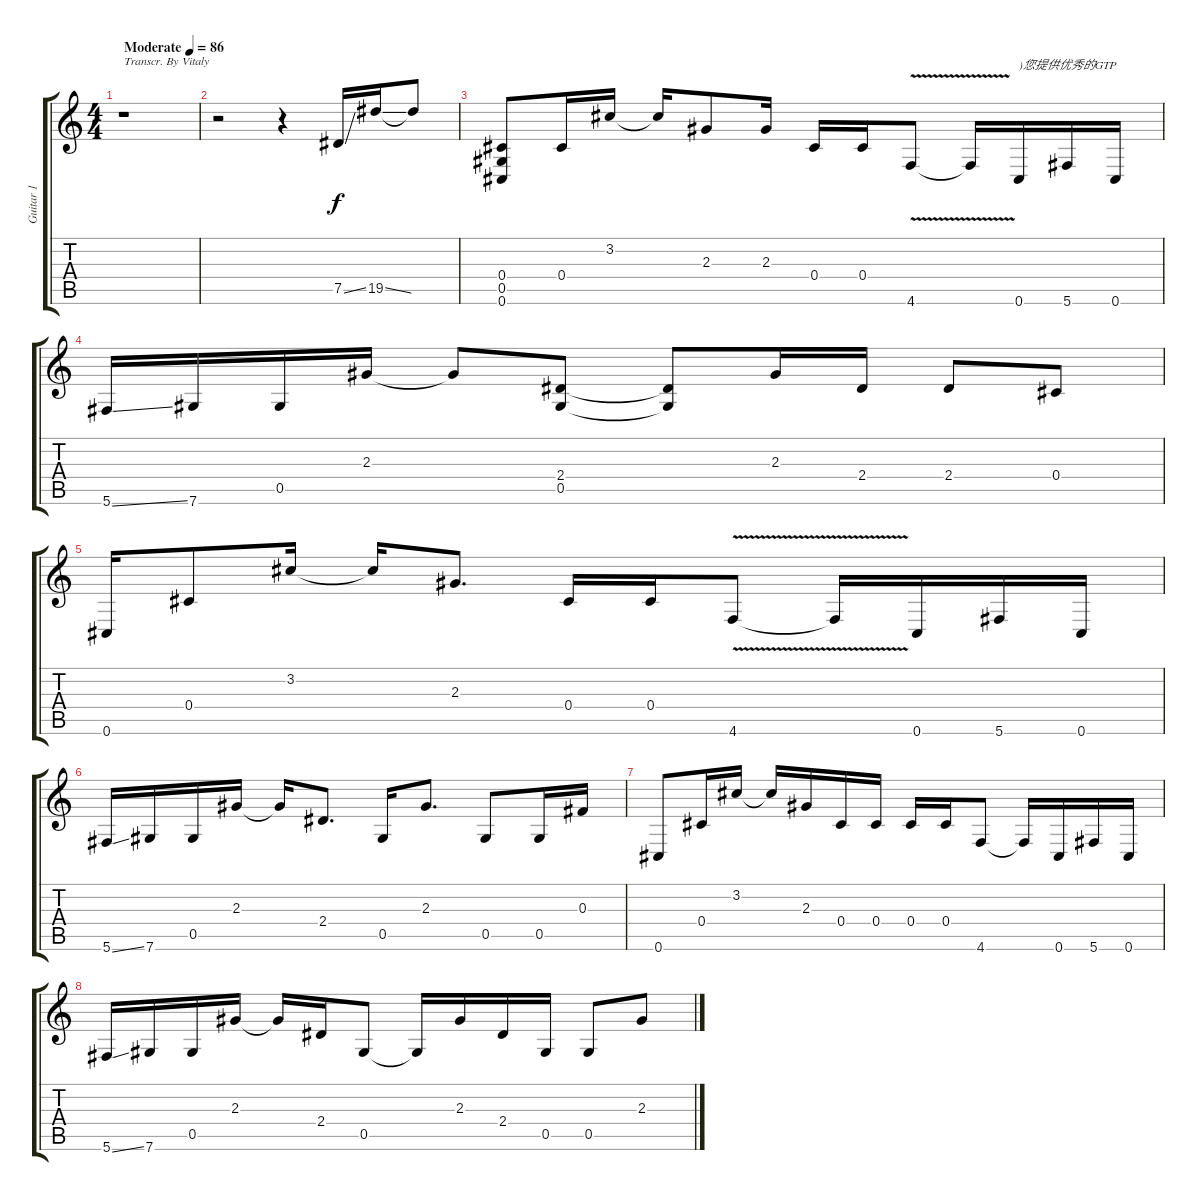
\track ("Guitar 1" "Guitar 1") {instrument overdrivenguitar}
\staff {score tabs}
\tuning (Eb4 Bb3 Gb3 Db3 Ab2 Db2) {hide}
\ts (4 4)
\tempo (86 "Moderate")
\clef g2
\ks c
r.1{txt "Transcr. By Vitaly" dy f instrument overdrivenguitar} |
r.2 r.4 7.5{ss}.16 19.5{ss}.16 19.5{t}.8 |
(0.4 0.5 0.6).8 0.4.16 3.2.16 3.2{t}.16 2.3.8 2.3.16 0.4.16 0.4.16 4.6{v}.8 4.6{t}.16 0.6.16{txt ")您提供优秀的GTP"} 5.6.16 0.6.16 |
5.6{ss}.16 7.6.16 0.5.16 2.3.16 2.3{t}.8 (2.4 0.5).8 (2.4{t} 0.5{t}).8 2.3.16 2.4.16 2.4.8 0.4.8 |
0.6.16 0.4.8 3.2.16 3.2{t}.16 2.3.8{d} 0.4.16 0.4.16 4.6{v}.8 4.6{t}.16 0.6.16 5.6.16 0.6.16 |
5.6{ss}.16 7.6.16 0.5.16 2.3.16 2.3{t}.16 2.4.8{d} 0.5.16 2.3.8{d} 0.5.8 0.5.16 0.3.16 |
0.6.8 0.4.16 3.2.16 3.2{t}.16 2.3.16 0.4.16 0.4.16 0.4.16 0.4.16 4.6.8 4.6{t}.16 0.6.16 5.6.16 0.6.16 |
5.6{ss}.16 7.6.16 0.5.16 2.3.16 2.3{t}.16 2.4.16 0.5.8 0.5{t}.16 2.3.16 2.4.16 0.5.16 0.5.8 2.3.8
